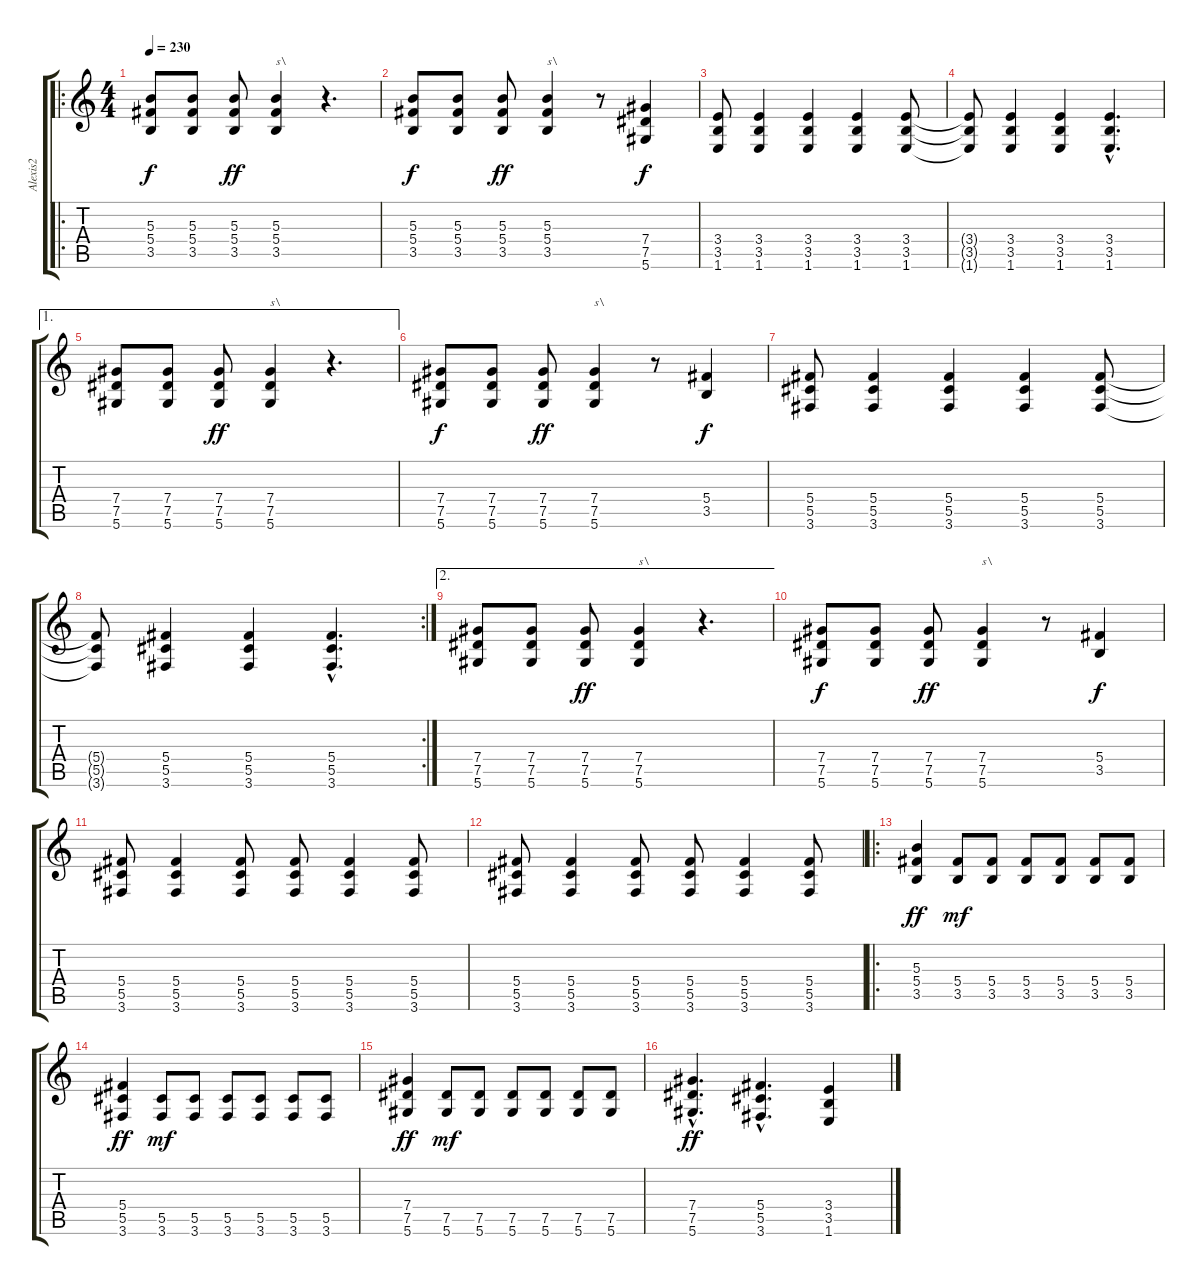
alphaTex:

\track ("Alexis2" "Alexis2") {instrument distortionguitar}
\staff {score tabs}
\tuning (Eb4 Bb3 Gb3 Db3 Ab2 Eb2) {hide}
\ro
\ts (4 4)
\tempo 230
\clef g2
\ks c
(5.3 5.4 3.5).8{dy f instrument distortionguitar} (5.3 5.4 3.5).8 (5.3 5.4 3.5).8{dy ff} (5.3 5.4 3.5).4{txt "s\\"} r.4{d} |
(5.3 5.4 3.5).8{dy f} (5.3 5.4 3.5).8 (5.3 5.4 3.5).8{dy ff} (5.3 5.4 3.5).4{txt "s\\"} r.8 (7.4 7.5 5.6).4{dy f} |
(3.4 3.5 1.6).8 (3.4 3.5 1.6).4 (3.4 3.5 1.6).4 (3.4 3.5 1.6).4 (3.4 3.5 1.6).8 |
(3.4{t} 3.5{t} 1.6{t}).8 (3.4 3.5 1.6).4 (3.4 3.5 1.6).4 (3.4{hac} 3.5{hac} 1.6{hac}).4{d} |
\ae 1
(7.4 7.5 5.6).8 (7.4 7.5 5.6).8 (7.4 7.5 5.6).8{dy ff} (7.4 7.5 5.6).4{txt "s\\"} r.4{d} |
(7.4 7.5 5.6).8{dy f} (7.4 7.5 5.6).8 (7.4 7.5 5.6).8{dy ff} (7.4 7.5 5.6).4{txt "s\\"} r.8 (5.4 3.5).4{dy f} |
(5.4 5.5 3.6).8 (5.4 5.5 3.6).4 (5.4 5.5 3.6).4 (5.4 5.5 3.6).4 (5.4 5.5 3.6).8 |
\rc 2
(5.4{t} 5.5{t} 3.6{t}).8 (5.4 5.5 3.6).4 (5.4 5.5 3.6).4 (5.4{hac} 5.5{hac} 3.6{hac}).4{d} |
\ae 2
(7.4 7.5 5.6).8 (7.4 7.5 5.6).8 (7.4 7.5 5.6).8{dy ff} (7.4 7.5 5.6).4{txt "s\\"} r.4{d} |
(7.4 7.5 5.6).8{dy f} (7.4 7.5 5.6).8 (7.4 7.5 5.6).8{dy ff} (7.4 7.5 5.6).4{txt "s\\"} r.8 (5.4 3.5).4{dy f} |
(5.4 5.5 3.6).8 (5.4 5.5 3.6).4 (5.4 5.5 3.6).8 (5.4 5.5 3.6).8 (5.4 5.5 3.6).4 (5.4 5.5 3.6).8 |
(5.4 5.5 3.6).8 (5.4 5.5 3.6).4 (5.4 5.5 3.6).8 (5.4 5.5 3.6).8 (5.4 5.5 3.6).4 (5.4 5.5 3.6).8 |
\ro
(5.3 5.4 3.5).4{dy ff} (5.4 3.5).8{dy mf} (5.4 3.5).8 (5.4 3.5).8 (5.4 3.5).8 (5.4 3.5).8 (5.4 3.5).8 |
(5.4 5.5 3.6).4{dy ff} (5.5 3.6).8{dy mf} (5.5 3.6).8 (5.5 3.6).8 (5.5 3.6).8 (5.5 3.6).8 (5.5 3.6).8 |
(7.4 7.5 5.6).4{dy ff} (7.5 5.6).8{dy mf} (7.5 5.6).8 (7.5 5.6).8 (7.5 5.6).8 (7.5 5.6).8 (7.5 5.6).8 |
(7.4{hac} 7.5{hac} 5.6{hac}).4{d dy ff} (5.4{hac} 5.5{hac} 3.6{hac}).4{d} (3.4 3.5 1.6).4
